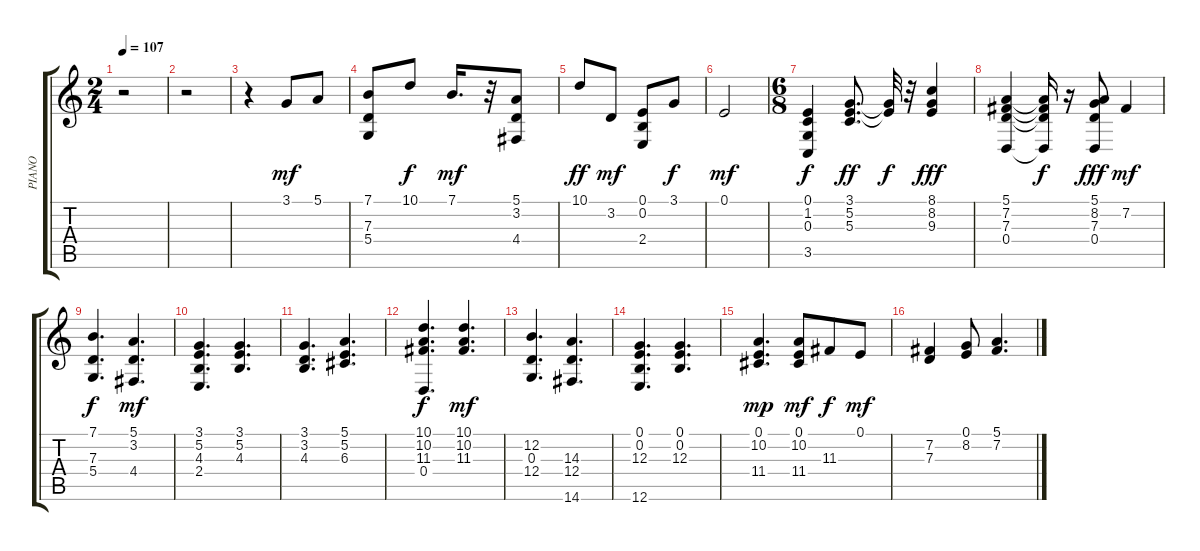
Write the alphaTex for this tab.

\track ("PIANO" "PIANO") {instrument acousticgrandpiano}
\staff {score tabs}
\tuning (E4 B3 G3 D3 A2 E2) {hide}
\ts (2 4)
\tempo 107
\clef g2
\ks c
r.2{dy mf instrument acousticgrandpiano} |
r.2 |
r.4 3.1.8 5.1.8 |
(7.1 7.3 5.4).8 10.1.8{dy f} 7.1.16{d dy mf} r.32 (5.1 3.2 4.4).8 |
10.1.8{dy ff} 3.2.8{dy mf} (0.1 0.2 2.4).8 3.1.8{dy f} |
0.1.2{dy mf} |
\ts (6 8)
(0.1 1.2 0.3 3.5).4{dy f} (3.1 5.2 5.3).8{d dy ff} (3.1{t} 5.2{t}).32{dy f} r.32 (8.1 8.2 9.3).4{dy fff} |
(5.1 7.2 7.3 0.4).4 (5.1{t} 7.2{t} 7.3{t} 0.4{t}).16{dy f} r.16 (5.1 8.2 7.3 0.4).8{dy fff} 7.2.4{dy mf} |
(7.1 7.3 5.4).4{d dy f} (5.1 3.2 4.4).4{d dy mf} |
(3.1 5.2 4.3 2.4).4{d} (3.1 5.2 4.3).4{d} |
(3.1 3.2 4.3).4{d} (5.1 5.2 6.3).4{d} |
(10.1 10.2 11.3 0.4).4{d dy f} (10.1 10.2 11.3).4{d dy mf} |
(12.2 0.3 12.4).4{d} (14.3 12.4 14.6).4{d} |
(0.1 0.2 12.3 12.6).4{d} (0.1 0.2 12.3).4{d} |
(0.1 10.2 11.4).4{d dy mp} (0.1 10.2 11.4).8{dy mf} 11.3.8{dy f} 0.1.8{dy mf} |
(7.2 7.3).4 (0.1 8.2).8 (5.1 7.2).4{d}
